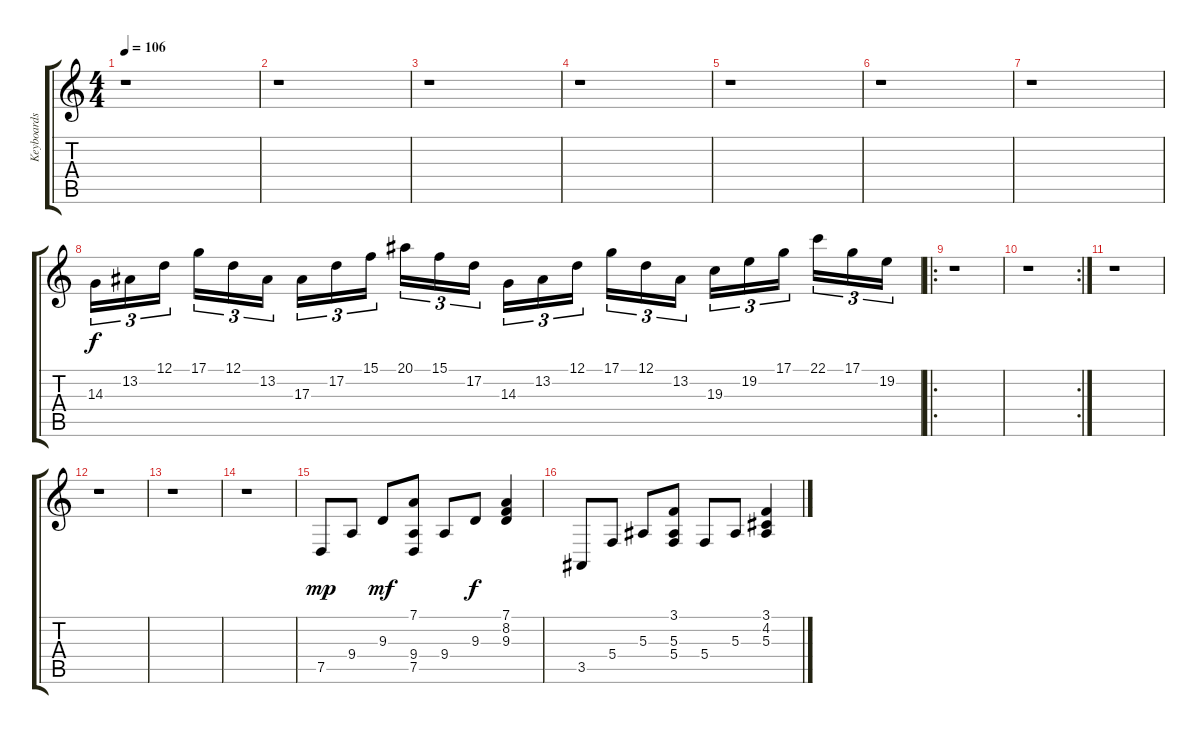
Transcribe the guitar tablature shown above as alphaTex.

\track ("Keyboards" "Keyboards") {instrument harpsichord}
\staff {score tabs}
\tuning (D4 A3 F3 C3 G2 D2) {hide}
\ts (4 4)
\tempo 106
\clef g2
\ks c
r.1{dy f instrument harpsichord} |
r.1 |
r.1 |
r.1 |
r.1 |
r.1 |
r.1 |
14.3.16{tu (3 2)} 13.2.16{tu (3 2)} 12.1.16{tu (3 2)} 17.1.16{tu (3 2)} 12.1.16{tu (3 2)} 13.2.16{tu (3 2)} 17.3.16{tu (3 2)} 17.2.16{tu (3 2)} 15.1.16{tu (3 2)} 20.1.16{tu (3 2)} 15.1.16{tu (3 2)} 17.2.16{tu (3 2)} 14.3.16{tu (3 2)} 13.2.16{tu (3 2)} 12.1.16{tu (3 2)} 17.1.16{tu (3 2)} 12.1.16{tu (3 2)} 13.2.16{tu (3 2)} 19.3.16{tu (3 2)} 19.2.16{tu (3 2)} 17.1.16{tu (3 2)} 22.1.16{tu (3 2)} 17.1.16{tu (3 2)} 19.2.16{tu (3 2)} |
\ro
r.1 |
\rc 2
r.1 |
r.1 |
r.1 |
r.1 |
r.1 |
7.5.8{dy mp} 9.4.8 9.3.8{dy mf} (7.1 9.4 7.5).8 9.4.8 9.3.8{dy f} (7.1 8.2 9.3).4 |
3.5.8 5.4.8 5.3.8 (3.1 5.3 5.4).8 5.4.8 5.3.8 (3.1 4.2 5.3).4
